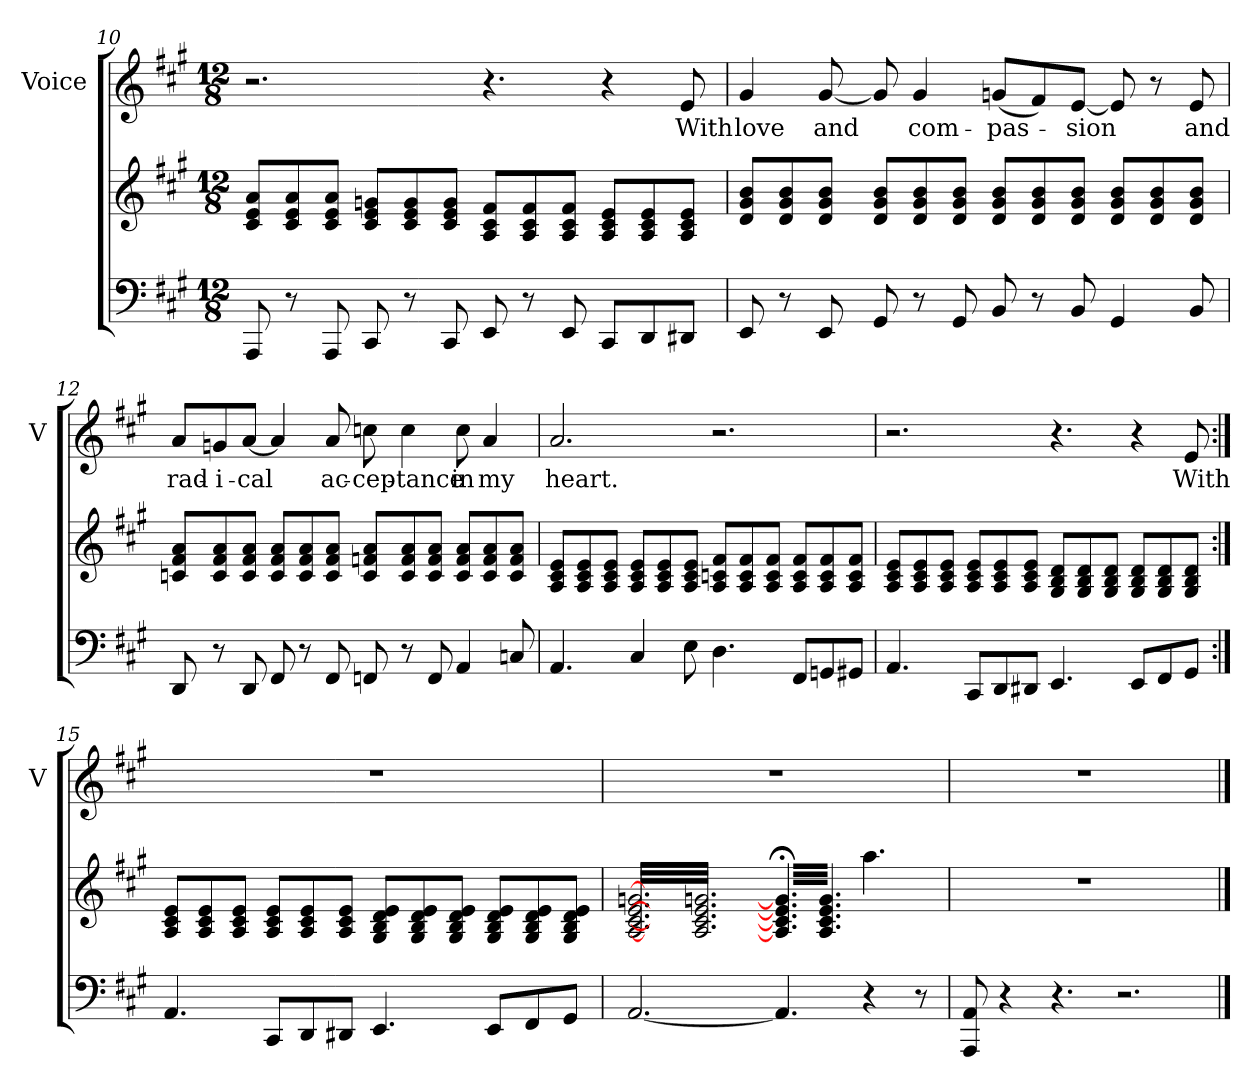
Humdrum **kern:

**kern	**kern	**kern	**text
*part2	*part2	*part1	*part1
*staff3	*staff2	*staff1	*staff1
*	*	*I"Voice	*
*	*	*I'V	*
*clefF4	*clefG2	*clefG2	*
*k[f#c#g#]	*k[f#c#g#]	*k[f#c#g#]	*
*M12/8	*M12/8	*M12/8	*
=10	=10	=10	=10
8AAA/	8c# 8e 8aL	2.r	.
8r	8c# 8e 8a	.	.
8AAA/	8c# 8e 8aJ	.	.
8CC#/	8c# 8e 8gnL	.	.
8r	8c# 8e 8g	.	.
8CC#/	8c# 8e 8gJ	.	.
8EE/	8A 8c# 8f#L	4.r	.
8r	8A 8c# 8f#	.	.
8EE/	8A 8c# 8f#J	.	.
8CC#L	8A 8c# 8eL	4r	.
8DD	8A 8c# 8e	.	.
8DD#XJ	8A 8c# 8eJ	8e	With
!!LO:LB:g=z
=11	=11	=11	=11
8EE/	8d 8g# 8bL	4g#/	love
8r	8d 8g# 8b	.	.
8EE/	8d 8g# 8bJ	[8g#/	and
8GG#/	8d 8g# 8bL	8g#/]	.
8r	8d 8g# 8b	4g#/	com-
8GG#/	8d 8g# 8bJ	.	.
8BB/	8d 8g# 8bL	(8gnL	-pas-
8r	8d 8g# 8b	8f#)	.
8BB/	8d 8g# 8bJ	[8eJ	-sion
4GG#	8d 8g# 8bL	8e/]	.
.	8d 8g# 8b	8r	.
8BB	8d 8g# 8bJ	8e	and
=12	=12	=12	=12
8DD/	8cn 8f# 8aL	8aL	rad-
8r	8c 8f# 8a	8gn	-i-
8DD	8c 8f# 8aJ	[8aJ	-cal
8FF#/	8c 8f# 8aL	4a/]	.
8r	8c 8f# 8a	.	.
8FF#	8c 8f# 8aJ	8a/	ac-
8FFn	8c 8fn 8aL	8ccn\	-cep-
8r	8c 8f 8a	4cc\	-tance
8FF/	8c 8f 8aJ	.	.
4AA/	8c 8f 8aL	8cc\	in
.	8c 8f 8a	4a/	my
8Cn/	8c 8f 8aJ	.	.
!!LO:PB:g=z
=13	=13	=13	=13
4.AA/	8A 8c# 8eL	2.a/	heart.
.	8A 8c# 8e	.	.
.	8A 8c# 8eJ	.	.
4C#/	8A 8c# 8eL	.	.
.	8A 8c# 8e	.	.
8E\	8A 8c# 8eJ	.	.
4.D\	8A 8cn 8f#L	2.r	.
.	8A 8c 8f#	.	.
.	8A 8c 8f#J	.	.
8FF#L	8A 8c 8f#L	.	.
8GGn	8A 8c 8f#	.	.
8GG#XJ	8A 8c 8f#J	.	.
=14	=14	=14	=14
4.AA/	8A 8c# 8eL	2.r	.
.	8A 8c# 8e	.	.
.	8A 8c# 8eJ	.	.
8CC#L	8A 8c# 8eL	.	.
8DD	8A 8c# 8e	.	.
8DD#XJ	8A 8c# 8eJ	.	.
4.EE/	8G# 8B 8dL	4.r	.
.	8G# 8B 8d	.	.
.	8G# 8B 8dJ	.	.
8EEL	8G# 8B 8dL	4r	.
8FF#	8G# 8B 8d	.	.
8GG#J	8G# 8B 8dJ	8e/	With
!!LO:LB:g=z
=15:|!	=15:|!	=15:|!	=15:|!
4.AA/	8A 8c# 8eL	1.r	.
.	8A 8c# 8e	.	.
.	8A 8c# 8eJ	.	.
8CC#L	8A 8c# 8eL	.	.
8DD	8A 8c# 8e	.	.
8DD#XJ	8A 8c# 8eJ	.	.
4.EE/	8G# 8B 8d 8eL	.	.
.	8G# 8B 8d 8e	.	.
.	8G# 8B 8d 8eJ	.	.
8EEL	8G# 8B 8d 8eL	.	.
8FF#	8G# 8B 8d 8e	.	.
8GG#J	8G# 8B 8d 8eJ	.	.
=16	=16	=16	=16
*	*tremolo	*	*
[2.AA/	[32A/ [32c#/ [32e/ [32gn/LLL	1.r	.
.	32A/ 32c#/ 32e/ 32gn/	.	.
.	32A/ 32c#/ 32e/ 32gn/	.	.
.	32A/ 32c#/ 32e/ 32gn/	.	.
.	32A/ 32c#/ 32e/ 32gn/	.	.
.	32A/ 32c#/ 32e/ 32gn/	.	.
.	32A/ 32c#/ 32e/ 32gn/	.	.
.	32A/ 32c#/ 32e/ 32gn/	.	.
.	32A/ 32c#/ 32e/ 32gn/	.	.
.	32A/ 32c#/ 32e/ 32gn/	.	.
.	32A/ 32c#/ 32e/ 32gn/	.	.
.	32A/ 32c#/ 32e/ 32gn/	.	.
.	32A/ 32c#/ 32e/ 32gn/	.	.
.	32A/ 32c#/ 32e/ 32gn/	.	.
.	32A/ 32c#/ 32e/ 32gn/	.	.
.	32A/ 32c#/ 32e/ 32gn/	.	.
.	32A/ 32c#/ 32e/ 32gn/	.	.
.	32A/ 32c#/ 32e/ 32gn/	.	.
.	32A/ 32c#/ 32e/ 32gn/	.	.
.	32A/ 32c#/ 32e/ 32gn/	.	.
.	32A/ 32c#/ 32e/ 32gn/	.	.
.	32A/ 32c#/ 32e/ 32gn/	.	.
.	32A/ 32c#/ 32e/ 32gn/	.	.
.	32A/ 32c#/ 32e/ 32gn/JJJ	.	.
4.AA/]	32A];</ 32c#];</ 32e];</ 32g];</LLL	.	.
.	32A;</ 32c#;</ 32e;</ 32g;</	.	.
.	32A;</ 32c#;</ 32e;</ 32g;</	.	.
.	32A;</ 32c#;</ 32e;</ 32g;</	.	.
.	32A;</ 32c#;</ 32e;</ 32g;</	.	.
.	32A;</ 32c#;</ 32e;</ 32g;</	.	.
.	32A;</ 32c#;</ 32e;</ 32g;</	.	.
.	32A;</ 32c#;</ 32e;</ 32g;</	.	.
.	32A;</ 32c#;</ 32e;</ 32g;</	.	.
.	32A;</ 32c#;</ 32e;</ 32g;</	.	.
.	32A;</ 32c#;</ 32e;</ 32g;</	.	.
.	32A;</ 32c#;</ 32e;</ 32g;</JJJ	.	.
*	*Xtremolo	*	*
*	*8va	*	*
4r	4.aaa	.	.
8r	.	.	.
=17	=17	=17	=17
*	*X8va	*	*
8AAA/ 8AA/	1.r	1.r	.
4r	.	.	.
4.r	.	.	.
2.r	.	.	.
==	==	==	==
*-	*-	*-	*-
